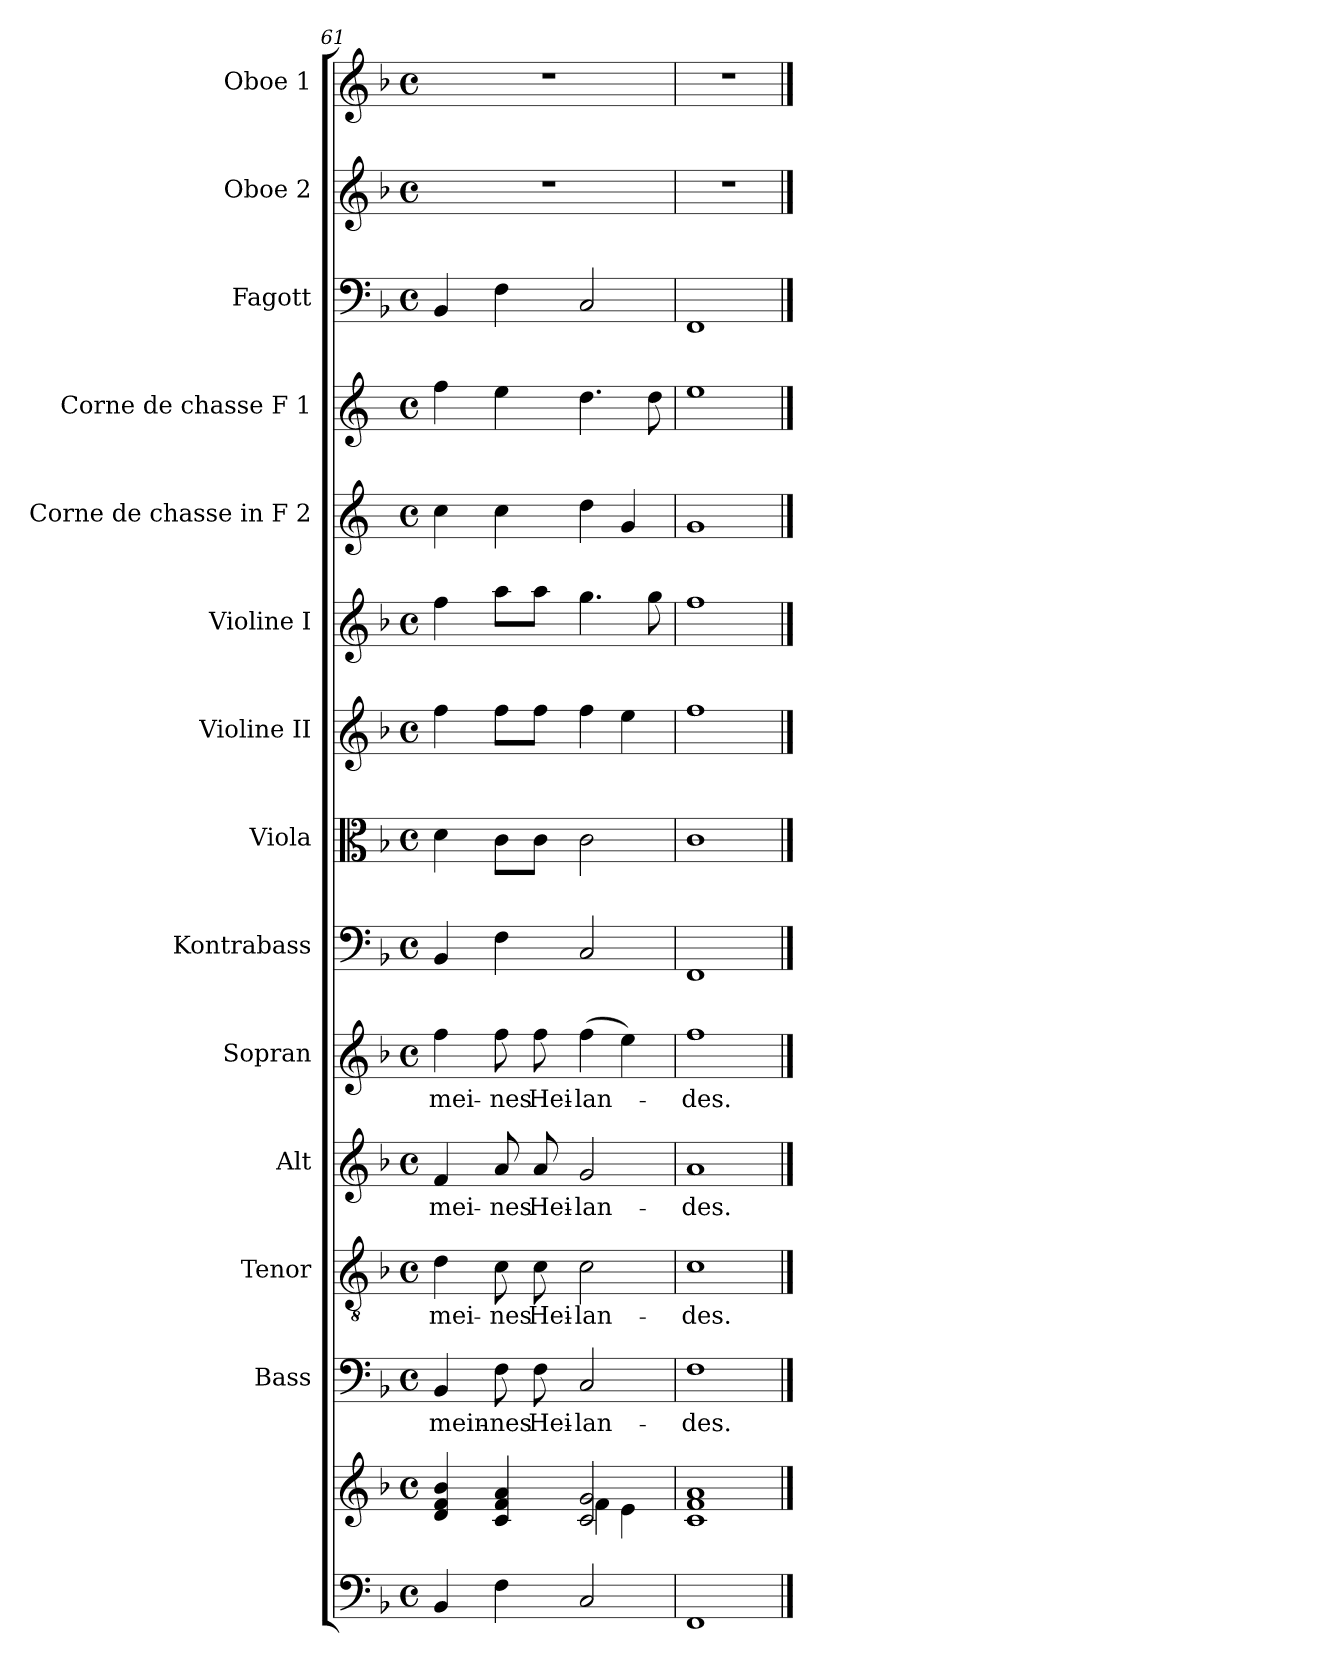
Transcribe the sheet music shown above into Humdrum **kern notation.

**kern	**kern	**kern	**text	**kern	**text	**kern	**text	**kern	**text	**kern	**kern	**kern	**kern	**kern	**kern	**kern	**kern	**kern
*part14	*part14	*part13	*part13	*part12	*part12	*part11	*part11	*part10	*part10	*part9	*part8	*part7	*part6	*part5	*part4	*part3	*part2	*part1
*staff15	*staff14	*staff13	*staff13	*staff12	*staff12	*staff11	*staff11	*staff10	*staff10	*staff9	*staff8	*staff7	*staff6	*staff5	*staff4	*staff3	*staff2	*staff1
*	*	*I"Bass	*	*I"Tenor	*	*I"Alt	*	*I"Sopran	*	*I"Kontrabass	*I"Viola	*I"Violine II	*I"Violine I	*I"Corne de chasse in F 2	*I"Corne de chasse F 1	*I"Fagott	*I"Oboe 2	*I"Oboe 1
*	*	*I'B.	*	*I'T.	*	*I'A.	*	*I'S.	*	*I'Kb.	*I'Vla.	*I'Vl. II	*I'Vl. I	*	*	*I'Fg.	*I'Ob. 2	*I'Ob. 1
*clefF4	*clefG2	*clefF4	*	*clefGv2	*	*clefG2	*	*clefG2	*	*clefF4	*clefC3	*clefG2	*clefG2	*clefG2	*clefG2	*clefF4	*clefG2	*clefG2
*	*	*	*	*	*	*	*	*	*	*ITrd7c12	*	*	*	*ITrd4c7	*ITrd4c7	*	*	*
*k[b-]	*k[b-]	*k[b-]	*	*k[b-]	*	*k[b-]	*	*k[b-]	*	*k[b-]	*k[b-]	*k[b-]	*k[b-]	*k[b-]	*k[b-]	*k[b-]	*k[b-]	*k[b-]
*F:	*F:	*F:	*	*F:	*	*F:	*	*F:	*	*F:	*F:	*F:	*F:	*F:	*F:	*F:	*F:	*F:
*M4/4	*M4/4	*M4/4	*	*M4/4	*	*M4/4	*	*M4/4	*	*M4/4	*M4/4	*M4/4	*M4/4	*M4/4	*M4/4	*M4/4	*M4/4	*M4/4
*met(c)	*met(c)	*met(c)	*	*met(c)	*	*met(c)	*	*met(c)	*	*met(c)	*met(c)	*met(c)	*met(c)	*met(c)	*met(c)	*met(c)	*met(c)	*met(c)
=61	=61	=61	=61	=61	=61	=61	=61	=61	=61	=61	=61	=61	=61	=61	=61	=61	=61	=61
*	*^	*	*	*	*	*	*	*	*	*	*	*	*	*	*	*	*	*
!	!	!	!	!LO:LY:b	!	!LO:LY:b	!	!LO:LY:b	!	!LO:LY:b	!	!	!	!	!	!	!	!	!
4BB-/	4d/ 4f/ 4b-/	2ryy	4BB-/	mein-	4d\	mei-	4f/	mei-	4ff\	mei-	4BBB-/	4d\	4ff\	4ff\	4f\	4b-\	4BB-/	1r	1r
!	!	!	!	!LO:LY:b	!	!LO:LY:b	!	!LO:LY:b	!	!LO:LY:b	!	!	!	!	!	!	!	!	!
4F\	4c/ 4f/ 4a/	.	8F\	-nes	8c\	-nes	8a/	-nes	8ff\	-nes	4FF\	8c\L	8ff\L	8aa\L	4f\	4a\	4F\	.	.
!	!	!	!	!LO:LY:b	!	!LO:LY:b	!	!LO:LY:b	!	!LO:LY:b	!	!	!	!	!	!	!	!	!
.	.	.	8F\	Hei-	8c\	Hei-	8a/	Hei-	8ff\	Hei-	.	8c\J	8ff\J	8aa\J	.	.	.	.	.
!	!	!	!	!LO:LY:b	!	!LO:LY:b	!	!LO:LY:b	!	!LO:LY:b	!	!	!	!	!	!	!	!	!
2C/	2c/ 2g/	4f\	2C/	-lan-	2c\	-lan-	2g/	-lan-	(>4ff\	-lan-	2CC/	2c\	4ff\	4.gg\	4g\	4.g\	2C/	.	.
.	.	4e\	.	.	.	.	.	.	4ee\)	.	.	.	4ee\	.	4c/	.	.	.	.
.	.	.	.	.	.	.	.	.	.	.	.	.	.	8gg\	.	8g\	.	.	.
*	*v	*v	*	*	*	*	*	*	*	*	*	*	*	*	*	*	*	*	*
=62	=62	=62	=62	=62	=62	=62	=62	=62	=62	=62	=62	=62	=62	=62	=62	=62	=62	=62
!	!	!	!LO:LY:b	!	!LO:LY:b	!	!LO:LY:b	!	!LO:LY:b	!	!	!	!	!	!	!	!	!
1FF	1c 1f 1a	1F	-des.	1c	-des.	1a	-des.	1ff	-des.	1FFF	1c	1ff	1ff	1c	1a	1FF	1r	1r
==	==	==	==	==	==	==	==	==	==	==	==	==	==	==	==	==	==	==
*-	*-	*-	*-	*-	*-	*-	*-	*-	*-	*-	*-	*-	*-	*-	*-	*-	*-	*-
